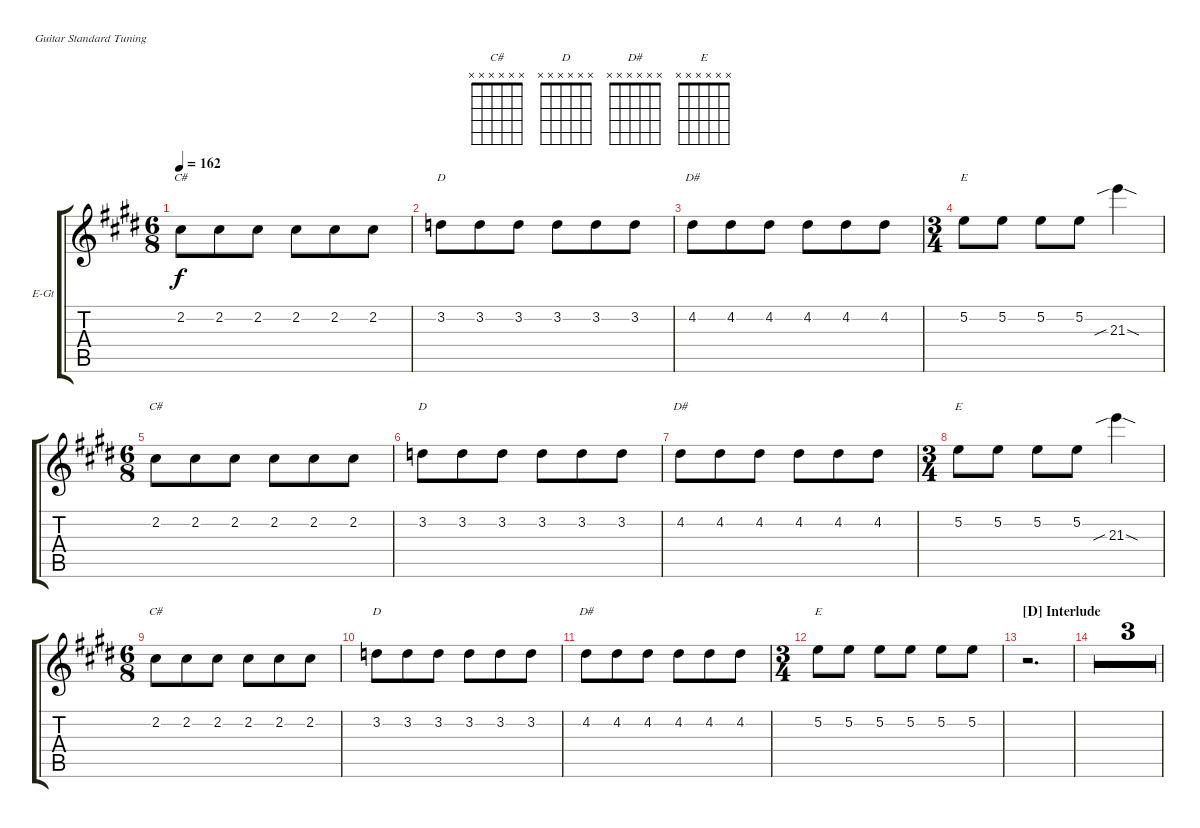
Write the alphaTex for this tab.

\defaultSystemsLayout 4
\bracketExtendMode groupsimilarinstruments
\firstSystemTrackNameOrientation horizontal
\otherSystemsTrackNameOrientation horizontal
\track ("Additional Gtr " "E-Gt") {multiBarRest instrument distortionguitar}
\staff {score tabs}
\tuning (E4 B3 G3 D3 A2 E2)
\chord ("C#" x x x x x x)
\chord ("D" x x x x x x)
\chord ("D#" x x x x x x)
\chord ("E" x x x x x x)
\ts (6 8)
\tempo 162
\clef g2
\ks e
2.2.8{ch "C#" dy f} 2.2.8 2.2.8 2.2.8 2.2.8 2.2.8 |
3.2.8{ch "D"} 3.2.8 3.2.8 3.2.8 3.2.8 3.2.8 |
4.2.8{ch "D#"} 4.2.8 4.2.8 4.2.8 4.2.8 4.2.8 |
\ts (3 4)
5.2.8{ch "E"} 5.2.8 5.2.8 5.2.8 21.3{sib sod}.4 |
\ts (6 8)
2.2.8{ch "C#"} 2.2.8 2.2.8 2.2.8 2.2.8 2.2.8 |
3.2.8{ch "D"} 3.2.8 3.2.8 3.2.8 3.2.8 3.2.8 |
4.2.8{ch "D#"} 4.2.8 4.2.8 4.2.8 4.2.8 4.2.8 |
\ts (3 4)
5.2.8{ch "E"} 5.2.8 5.2.8 5.2.8 21.3{sib sod}.4 |
\ts (6 8)
2.2.8{ch "C#"} 2.2.8 2.2.8 2.2.8 2.2.8 2.2.8 |
3.2.8{ch "D"} 3.2.8 3.2.8 3.2.8 3.2.8 3.2.8 |
4.2.8{ch "D#"} 4.2.8 4.2.8 4.2.8 4.2.8 4.2.8 |
\ts (3 4)
5.2.8{ch "E"} 5.2.8 5.2.8 5.2.8 5.2.8 5.2.8 |
\section ("D" "Interlude")
r.2{d} |
\tempo 162
r.2{d} |
r.2{d} |
r.2{d}
